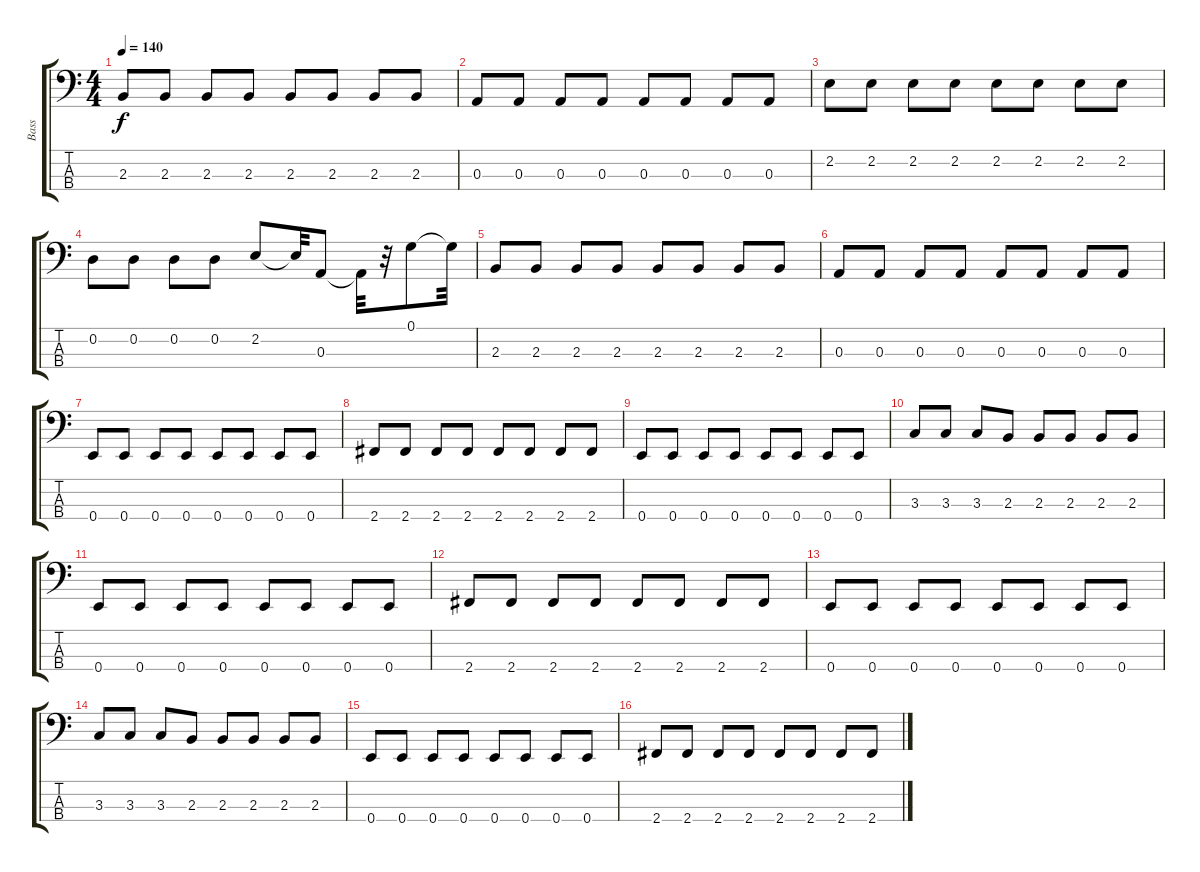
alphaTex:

\track ("Bass" "Bass") {instrument electricbassfinger}
\staff {score tabs}
\tuning (G2 D2 A1 E1) {hide}
\ts (4 4)
\tempo 140
\clef f4
\ks c
2.3.8{dy f} 2.3.8 2.3.8 2.3.8 2.3.8 2.3.8 2.3.8 2.3.8 |
0.3.8 0.3.8 0.3.8 0.3.8 0.3.8 0.3.8 0.3.8 0.3.8 |
2.2.8 2.2.8 2.2.8 2.2.8 2.2.8 2.2.8 2.2.8 2.2.8 |
0.2.8 0.2.8 0.2.8 0.2.8 2.2.8 2.2{t}.32 0.3.8 0.3{t}.32 r.32 0.1.8 0.1{t}.32 |
2.3.8 2.3.8 2.3.8 2.3.8 2.3.8 2.3.8 2.3.8 2.3.8 |
0.3.8 0.3.8 0.3.8 0.3.8 0.3.8 0.3.8 0.3.8 0.3.8 |
0.4.8 0.4.8 0.4.8 0.4.8 0.4.8 0.4.8 0.4.8 0.4.8 |
2.4.8 2.4.8 2.4.8 2.4.8 2.4.8 2.4.8 2.4.8 2.4.8 |
0.4.8 0.4.8 0.4.8 0.4.8 0.4.8 0.4.8 0.4.8 0.4.8 |
3.3.8 3.3.8 3.3.8 2.3.8 2.3.8 2.3.8 2.3.8 2.3.8 |
0.4.8 0.4.8 0.4.8 0.4.8 0.4.8 0.4.8 0.4.8 0.4.8 |
2.4.8 2.4.8 2.4.8 2.4.8 2.4.8 2.4.8 2.4.8 2.4.8 |
0.4.8 0.4.8 0.4.8 0.4.8 0.4.8 0.4.8 0.4.8 0.4.8 |
3.3.8 3.3.8 3.3.8 2.3.8 2.3.8 2.3.8 2.3.8 2.3.8 |
0.4.8 0.4.8 0.4.8 0.4.8 0.4.8 0.4.8 0.4.8 0.4.8 |
2.4.8 2.4.8 2.4.8 2.4.8 2.4.8 2.4.8 2.4.8 2.4.8
